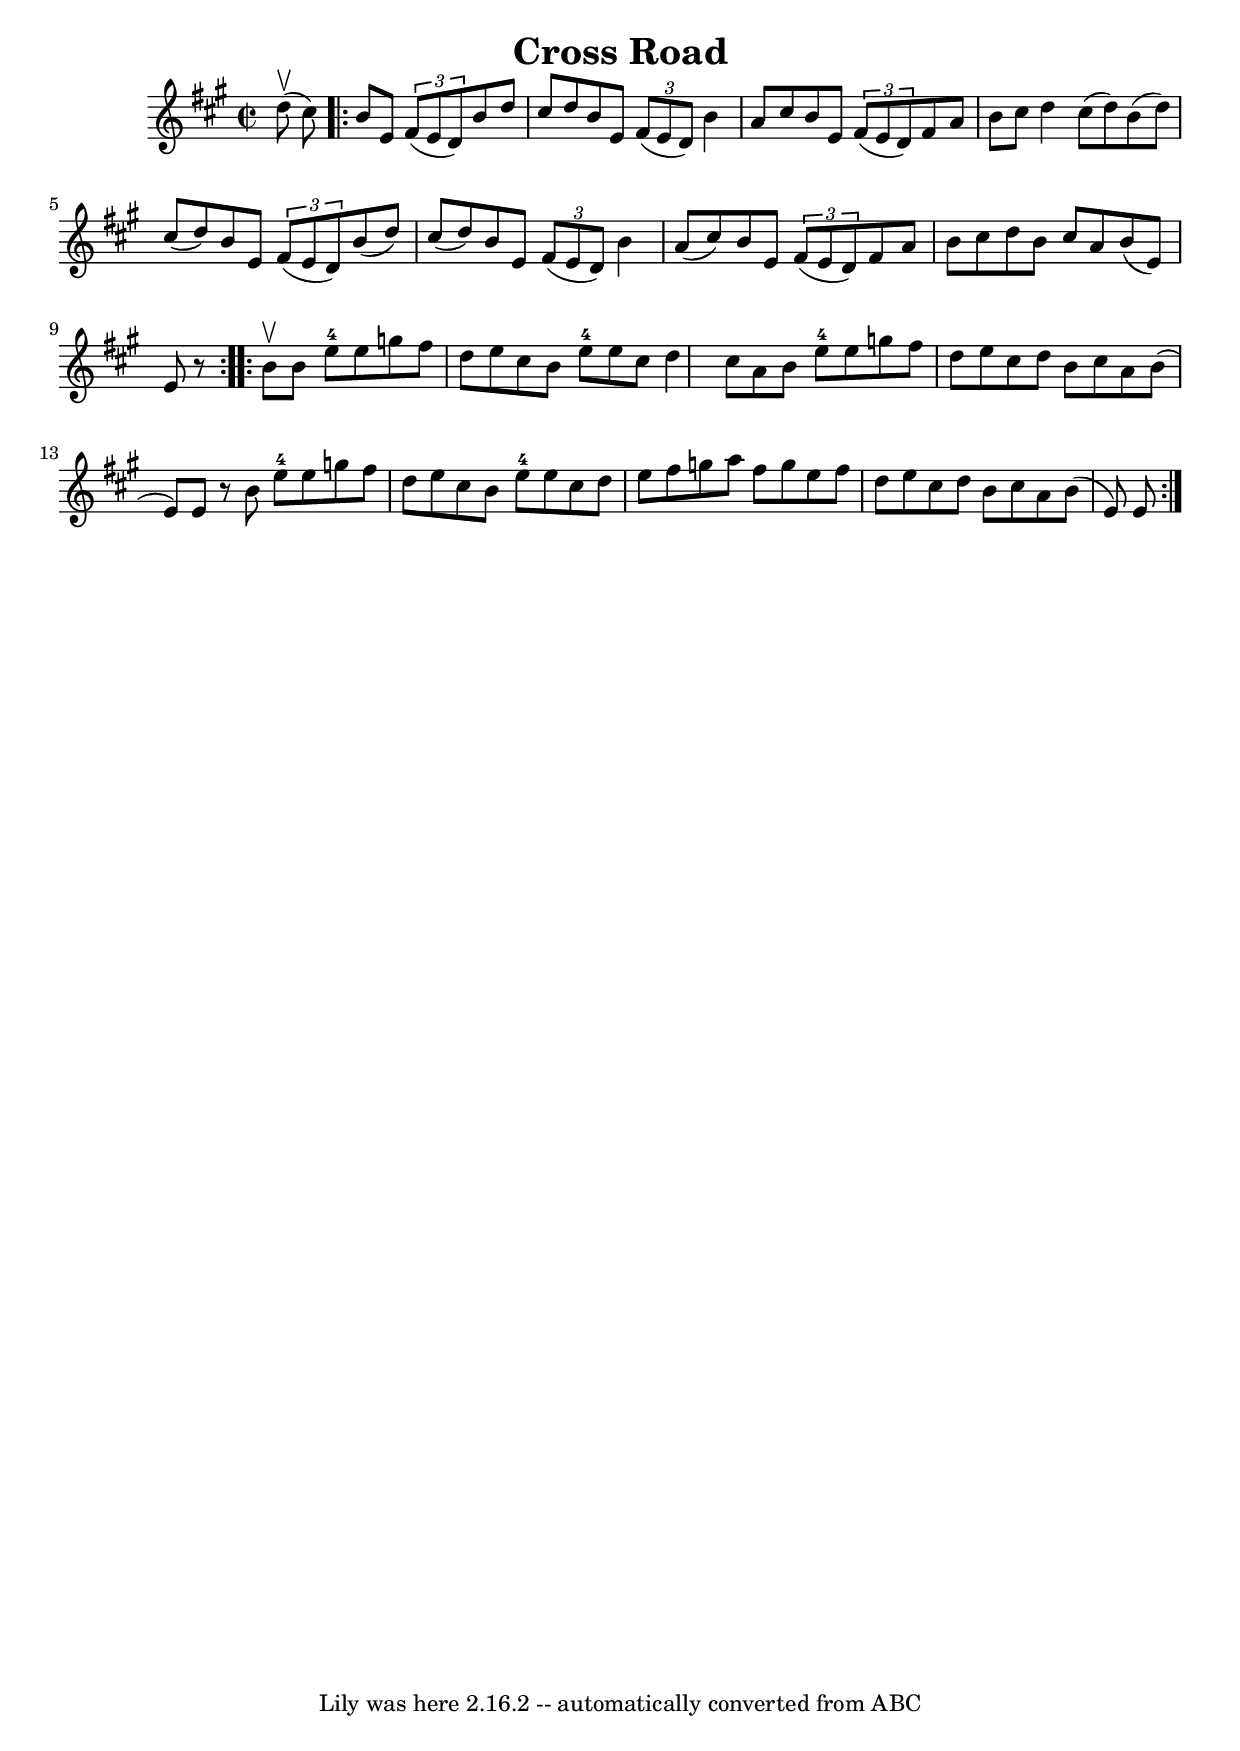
\version "2.16.2"
\include "Mammoth.ily"
\header {
  %% book = "Ryan's Mammoth Collection"
  crossRefNumber = "1"
  footnotes = "\\\\269"
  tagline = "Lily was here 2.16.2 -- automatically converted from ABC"
  title = "Cross Road"

}
voicedefault =  {


  \override Staff.TimeSignature #'style = #'C
  \time 2/2 
  \key b \dorian
  d''8^\upbow(cis''8) 
  \repeat volta 2 {
    
    b'8 e'8    \times 2/3 { fis'8 (e'8 d'8) 
			  } b'8 d''8 cis''8 
    d''8    |
    b'8 e'8    \times 2/3 { fis'8 (e'8 d'8) 
			  }   
    b'4 a'8 cis''8    |
    b'8 e'8    \times 2/3 { fis'8 (e'8   
			    d'8) 
			  } fis'8 a'8 b'8 cis''8    |
    d''4 cis''8 (
    d''8) b'8 (d''8) cis''8 (d''8)   |
    b'8 e'8    
    \times 2/3 { fis'8 (e'8 d'8) 
	       } b'8 (d''8) cis''8 (d''8  
    -)   |
    b'8 e'8    \times 2/3 { fis'8 (e'8 d'8) 
			  } b'4   
    a'8 (cis''8)   |
    b'8 e'8    \times 2/3 { fis'8 (e'8    
			    d'8) 
			  } fis'8 a'8 b'8 cis''8    |
    d''8 b'8    
    cis''8 a'8 b'8 (e'8) e'8    r8   
  }     
  \repeat volta 2 {
    b'8 
    ^\upbow |
    b'8 e''8-4 e''8 g''8 fis''8 d''8 e''8  
    cis''8    |
    b'8 e''8-4 e''8 cis''8 d''4 cis''8    
    a'8    |
    b'8 e''8-4 e''8 g''8 fis''8 d''8 e''8    
    cis''8    |
    d''8 b'8 cis''8 a'8 b'8 (e'8) e'8    
    r8   |
    b'8 e''8-4 e''8 g''8 fis''8 d''8 e''8    
    cis''8    |
    b'8 e''8-4 e''8 cis''8 d''8 e''8    
    fis''8 g''8    |
    a''8 fis''8 g''8 e''8 fis''8 d''8   
    e''8 cis''8    |
    d''8 b'8 cis''8 a'8 b'8 (e'8)   
    e'8  
  }   

}

\score{
  <<

    \context Staff="default"
    {
      \voicedefault 
      
    }

  >>
  \layout {
    
  }
  \midi {
  }

}
